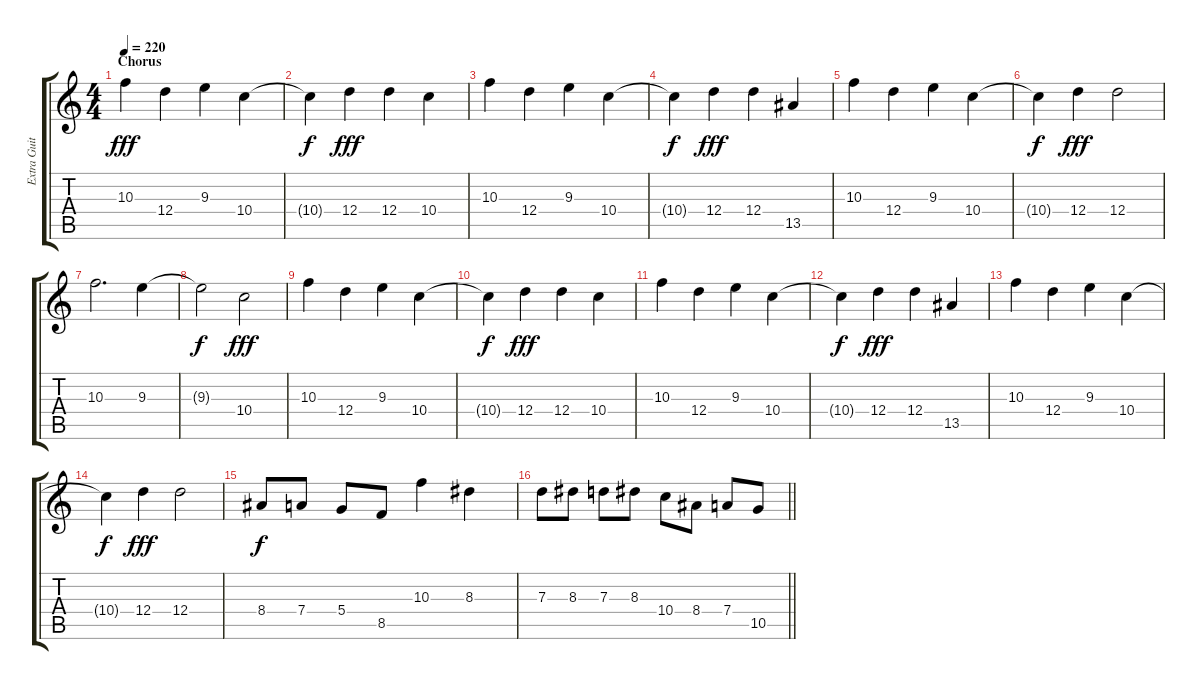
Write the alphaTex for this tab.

\track ("Extra Guitar" "Extra Guit") {instrument distortionguitar}
\staff {score tabs}
\tuning (E4 B3 G3 D3 A2 D2) {hide}
\ts (4 4)
\section ("" "Chorus")
\tempo 220
\clef g2
\ks c
10.3.4{dy fff volume 13 balance 0} 12.4.4 9.3.4 10.4.4 |
10.4{t}.4{dy f} 12.4.4{dy fff} 12.4.4 10.4.4 |
10.3.4 12.4.4 9.3.4 10.4.4 |
10.4{t}.4{dy f} 12.4.4{dy fff} 12.4.4 13.5.4 |
10.3.4 12.4.4 9.3.4 10.4.4 |
10.4{t}.4{dy f} 12.4.4{dy fff} 12.4.2 |
10.3.2{d} 9.3.4 |
9.3{t}.2{dy f} 10.4.2{dy fff} |
10.3.4{volume 13 balance 0} 12.4.4 9.3.4 10.4.4 |
10.4{t}.4{dy f} 12.4.4{dy fff} 12.4.4 10.4.4 |
10.3.4 12.4.4 9.3.4 10.4.4 |
10.4{t}.4{dy f} 12.4.4{dy fff} 12.4.4 13.5.4 |
10.3.4 12.4.4 9.3.4 10.4.4 |
10.4{t}.4{dy f} 12.4.4{dy fff} 12.4.2 |
8.4.8{dy f volume 8} 7.4.8 5.4.8 8.5.8 10.3.4 8.3.4 |
\barLineRight lightlight
7.3.8 8.3.8 7.3.8 8.3.8 10.4.8 8.4.8 7.4.8 10.5.8
